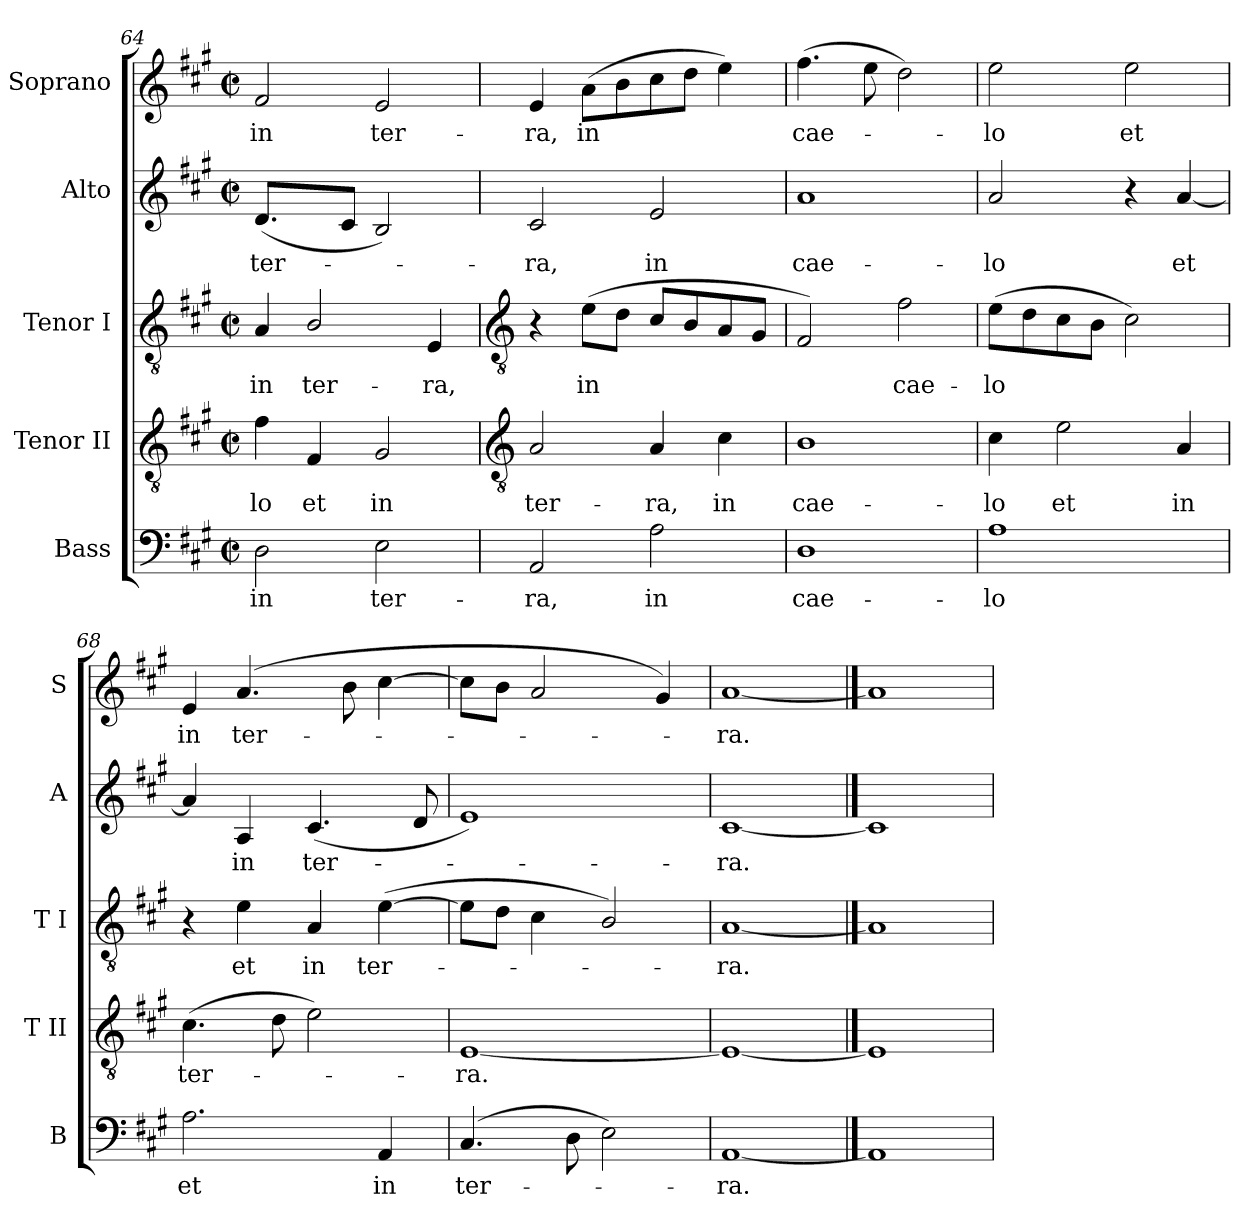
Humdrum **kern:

**kern	**text	**kern	**text	**kern	**text	**kern	**text	**kern	**text
*part5	*part5	*part4	*part4	*part3	*part3	*part2	*part2	*part1	*part1
*staff5	*staff5	*staff4	*staff4	*staff3	*staff3	*staff2	*staff2	*staff1	*staff1
*I"Bass	*	*I"Tenor II	*	*I"Tenor I	*	*I"Alto	*	*I"Soprano	*
*I'B	*	*I'T II	*	*I'T I	*	*I'A	*	*I'S	*
*clefF4	*	*clefGv2	*	*clefGv2	*	*clefG2	*	*clefG2	*
*k[f#c#g#]	*	*k[f#c#g#]	*	*k[f#c#g#]	*	*k[f#c#g#]	*	*k[f#c#g#]	*
*A:	*	*A:	*	*A:	*	*A:	*	*A:	*
*M2/2	*	*M2/2	*	*M2/2	*	*M2/2	*	*M2/2	*
*met(c|)	*	*met(c|)	*	*met(c|)	*	*met(c|)	*	*met(c|)	*
=64	=64	=64	=64	=64	=64	=64	=64	=64	=64
!	!LO:LY:b	!	!LO:LY:b	!	!LO:LY:b	!	!LO:LY:b	!	!LO:LY:b
2D	in	4f#	lo	4A	in	(<4.d	ter-	2f#	in
!	!	!	!LO:LY:b	!	!LO:LY:b	!	!	!	!
.	.	4F#	et	2B/	ter-	.	.	.	.
.	.	.	.	.	.	8c#J	.	.	.
!	!LO:LY:b	!	!LO:LY:b	!	!	!	!	!	!LO:LY:b
2E	ter-	2G#	in	.	.	2B)	.	2e	ter-
!	!	!	!	!	!LO:LY:b	!	!	!	!
.	.	.	.	4E	-ra,	.	.	.	.
!!LO:LB:g=z
=65	=65	=65	=65	=65	=65	=65	=65	=65	=65
*	*	*clefGv2	*	*clefGv2	*	*	*	*	*
!	!LO:LY:b	!	!LO:LY:b	!	!	!	!LO:LY:b	!	!LO:LY:b
2AA	-ra,	2A	ter-	4r	.	2c#	ra,	4e	-ra,
!	!	!	!	!	!LO:LY:b	!	!	!	!LO:LY:b
.	.	.	.	(>8eL	in	.	.	(>8aL	in
.	.	.	.	8dJ	.	.	.	8b	.
!	!LO:LY:b	!	!LO:LY:b	!	!	!	!LO:LY:b	!	!
2A	in	4A	-ra,	8c#L	.	2e	in	8cc#	.
.	.	.	.	8B	.	.	.	8ddJ	.
!	!	!	!LO:LY:b	!	!	!	!	!	!
.	.	4c#	in	8A	.	.	.	4ee)	.
.	.	.	.	8G#J	.	.	.	.	.
=66	=66	=66	=66	=66	=66	=66	=66	=66	=66
!	!LO:LY:b	!	!LO:LY:b	!	!	!	!LO:LY:b	!	!LO:LY:b
1D	cae-	1B	cae-	2F#)	.	1a	cae-	(>4.ff#	cae-
.	.	.	.	.	.	.	.	8ee	.
!	!	!	!	!	!LO:LY:b	!	!	!	!
.	.	.	.	2f#	cae-	.	.	2dd)	.
=67	=67	=67	=67	=67	=67	=67	=67	=67	=67
!	!LO:LY:b	!	!LO:LY:b	!	!LO:LY:b	!	!LO:LY:b	!	!LO:LY:b
1A	-lo	4c#	-lo	(>8eL	-lo	2a	-lo	2ee	lo
.	.	.	.	8d	.	.	.	.	.
!	!	!	!LO:LY:b	!	!	!	!	!	!
.	.	2e	et	8c#	.	.	.	.	.
.	.	.	.	8BJ	.	.	.	.	.
!	!	!	!	!	!	!	!	!	!LO:LY:b
.	.	.	.	2c#)	.	4r	.	2ee	et
!	!	!	!LO:LY:b	!	!	!	!LO:LY:b	!	!
.	.	4A	in	.	.	[4a	et	.	.
=68	=68	=68	=68	=68	=68	=68	=68	=68	=68
!	!LO:LY:b	!	!LO:LY:b	!	!	!	!	!	!LO:LY:b
2.A	et	(>4.c#	ter-	4r	.	4a]	.	4e	in
!	!	!	!	!	!LO:LY:b	!	!LO:LY:b	!	!LO:LY:b
.	.	.	.	4e	et	4A	in	(<4.a	ter-
.	.	8d	.	.	.	.	.	.	.
!	!	!	!	!	!LO:LY:b	!	!LO:LY:b	!	!
.	.	2e)	.	4A	in	(<4.c#	ter-	.	.
.	.	.	.	.	.	.	.	8b	.
!	!LO:LY:b	!	!	!	!LO:LY:b	!	!	!	!
4AA	in	.	.	(>[4e	ter-	.	.	[4cc#	.
.	.	.	.	.	.	8d	.	.	.
=69	=69	=69	=69	=69	=69	=69	=69	=69	=69
!	!LO:LY:b	!	!LO:LY:b	!	!	!	!	!	!
(>4.C#	ter-	[1E	ra.	8eL]	.	1e)	.	8cc#L]	.
.	.	.	.	8dJ	.	.	.	8bJ	.
.	.	.	.	4c#	.	.	.	2a	.
8D	.	.	.	.	.	.	.	.	.
2E)	.	.	.	2B/)	.	.	.	.	.
.	.	.	.	.	.	.	.	4g#)	.
=70	=70	=70	=70	=70	=70	=70	=70	=70	=70
!	!LO:LY:b	!	!	!	!LO:LY:b	!	!LO:LY:b	!	!LO:LY:b
[1AA	ra.	1E_	.	[1A	ra.	[1c#	ra.	[1a	ra.
==71	==71	==71	==71	==71	==71	==71	==71	==71	==71
1AA]	.	1E]	.	1A]	.	1c#]	.	1a]	.
=	=	=	=	=	=	=	=	=	=
*-	*-	*-	*-	*-	*-	*-	*-	*-	*-
